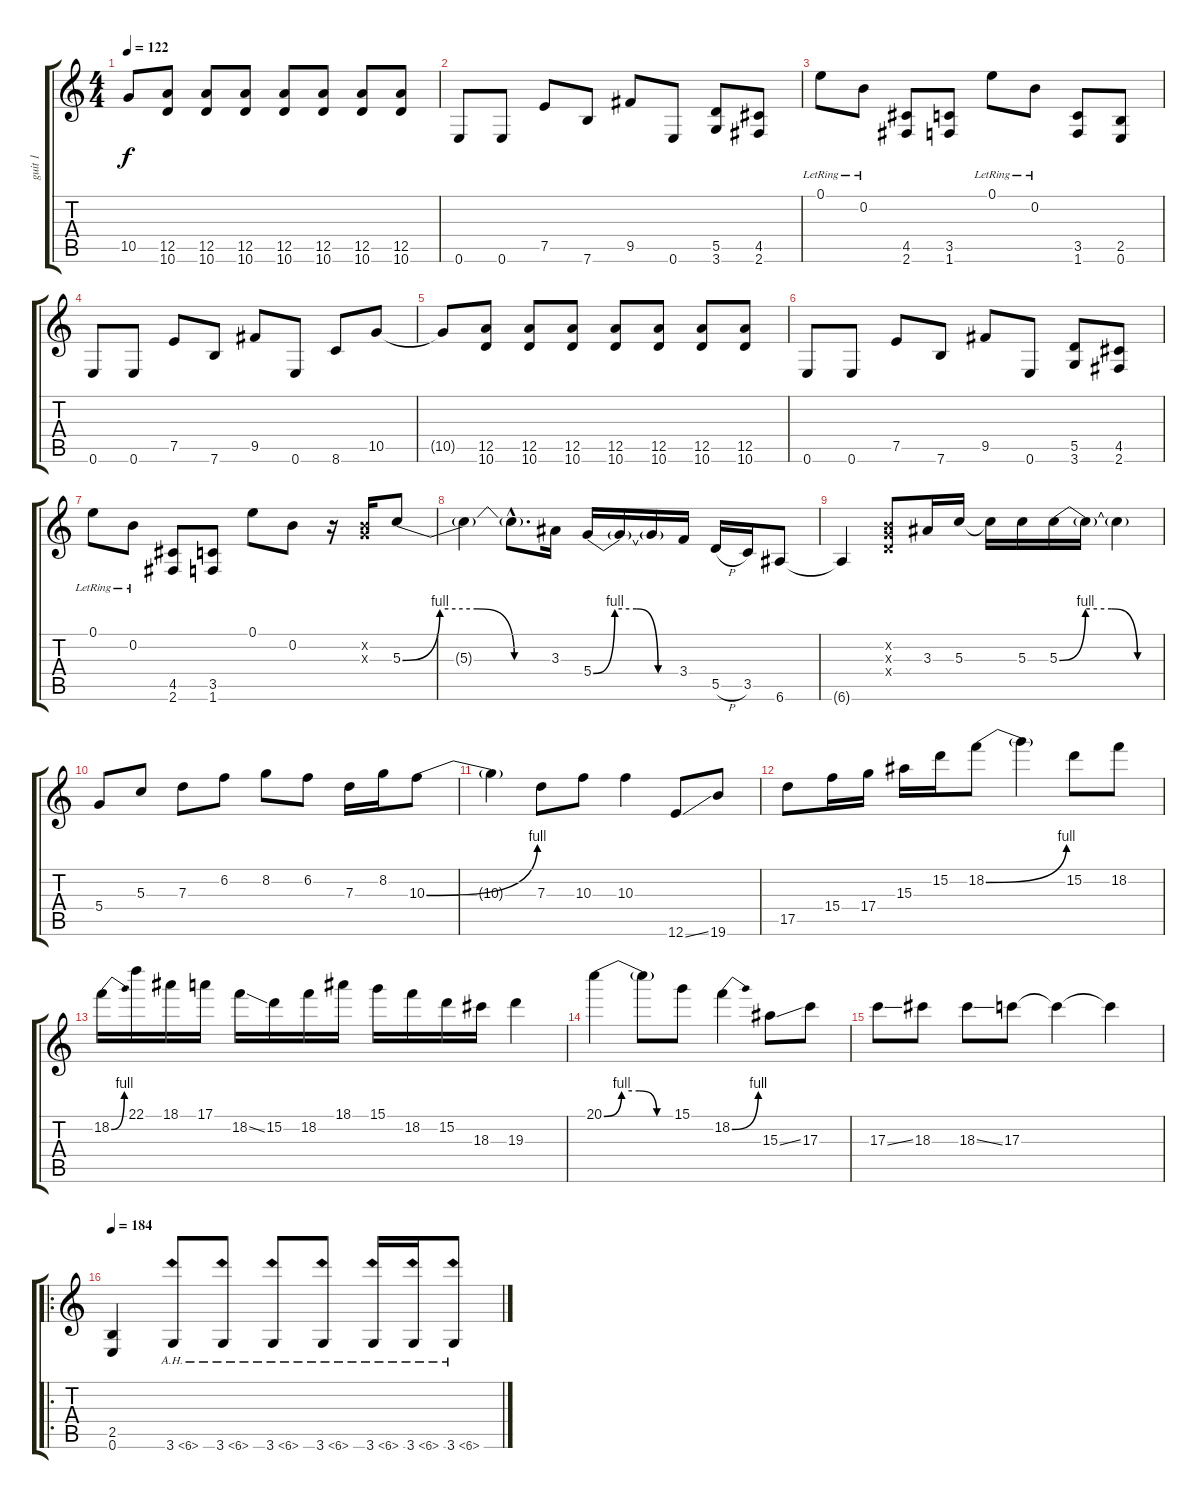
\track ("guit 1" "guit 1") {instrument distortionguitar}
\staff {score tabs}
\tuning (E4 B3 G3 D3 A2 E2) {hide}
\ts (4 4)
\tempo 122
\clef g2
\ks c
10.5{t}.8{dy f} (12.5 10.6).8 (12.5 10.6).8 (12.5 10.6).8 (12.5 10.6).8 (12.5 10.6).8 (12.5 10.6).8 (12.5 10.6).8 |
0.6.8 0.6.8 7.5.8 7.6.8 9.5.8 0.6.8 (5.5 3.6).8 (4.5 2.6).8 |
0.1{lr}.8 0.2{lr}.8 (4.5 2.6).8 (3.5 1.6).8 0.1{lr}.8 0.2{lr}.8 (3.5 1.6).8 (2.5 0.6).8 |
0.6.8 0.6.8 7.5.8 7.6.8 9.5.8 0.6.8 8.6.8 10.5.8 |
10.5{t}.8 (12.5 10.6).8 (12.5 10.6).8 (12.5 10.6).8 (12.5 10.6).8 (12.5 10.6).8 (12.5 10.6).8 (12.5 10.6).8 |
0.6.8 0.6.8 7.5.8 7.6.8 9.5.8 0.6.8 (5.5 3.6).8 (4.5 2.6).8 |
0.1{lr}.8 0.2{lr}.8 (4.5 2.6).8 (3.5 1.6).8 0.1.8 0.2.8 r.16 (0.2{x} 0.3{x}).16 5.3{be (custom 0 0 15 4 30 4 45 0 60 0)}.8 |
5.3{t}.4 5.3{hac t}.8{d} 3.3.16 5.4{be (custom 0 0 15 4 30 4 45 0 60 0)}.16 5.4{t}.16 5.4{t}.16 3.4.16 5.5{h}.16 3.5.16 6.6.8 |
6.6{t}.4 (0.2{x} 0.3{x} 0.4{x}).8 3.3.16 5.3.16 5.3{t}.16 5.3.16 5.3{be (custom 0 0 15 4 30 4 45 0 60 0)}.16 5.3{t}.16 5.3{t}.4 |
5.4.8 5.3.8 7.3.8 6.2.8 8.2.8 6.2.8 7.3.16 8.2.16 10.3{be (bend 0 0 60 4)}.8 |
10.3{t}.4 7.3.8 10.3.8 10.3.4 12.6{ss}.8 19.6.8 |
17.5.8 15.4.16 17.4.16 15.3.16 15.2.16 18.2{be (bend 0 0 60 4)}.8 18.2{t}.4 15.2.8 18.2.8 |
18.2{be (bend 0 0 60 4)}.16 22.1.16 18.1.16 17.1.16 18.2{ss}.16 15.2.16 18.2.16 18.1.16 15.1.16 18.2.16 15.2.16 18.3.16 19.3.4 |
20.1{be (custom 0 0 15 4 30 4 45 0 60 0)}.4 20.1{t}.8 15.1.8 18.2{be (bend 0 0 60 4)}.4 15.3{ss}.8 17.3.8 |
17.3{ss}.8 18.3.8 18.3{ss}.8 17.3.8 17.3{t}.4 17.3{t}.4 |
\ro
\tempo 184
(2.5 0.6).4 3.6{ah 3}.8 3.6{ah 3}.8 3.6{ah 3}.8 3.6{ah 3}.8 3.6{ah 3}.16 3.6{ah 3}.16 3.6{ah 3}.8
